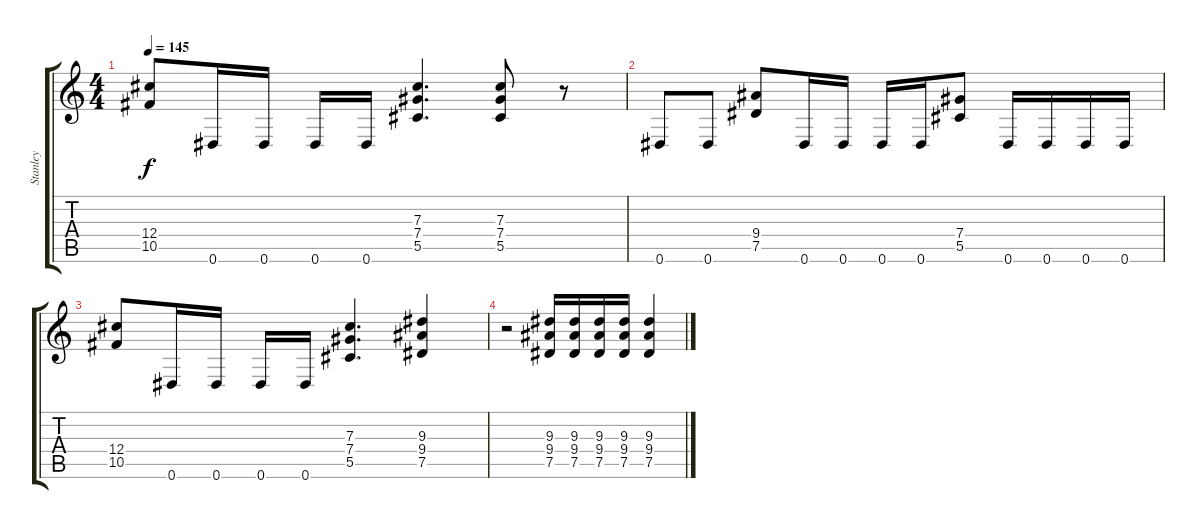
\track ("Stanley" "Stanley") {instrument distortionguitar}
\staff {score tabs}
\tuning (Eb4 Bb3 Gb3 Db3 Ab2 Eb2) {hide}
\ts (4 4)
\tempo 145
\clef g2
\ks c
(12.4 10.5).8{dy f} 0.6.16 0.6.16 0.6.16 0.6.16 (7.3 7.4 5.5).4{d} (7.3 7.4 5.5).8 r.8 |
0.6.8 0.6.8 (9.4 7.5).8 0.6.16 0.6.16 0.6.16 0.6.16 (7.4 5.5).8 0.6.16 0.6.16 0.6.16 0.6.16 |
(12.4 10.5).8 0.6.16 0.6.16 0.6.16 0.6.16 (7.3 7.4 5.5).4{d} (9.3 9.4 7.5).4 |
r.2 (9.3 9.4 7.5).16 (9.3 9.4 7.5).16 (9.3 9.4 7.5).16 (9.3 9.4 7.5).16 (9.3 9.4 7.5).4
